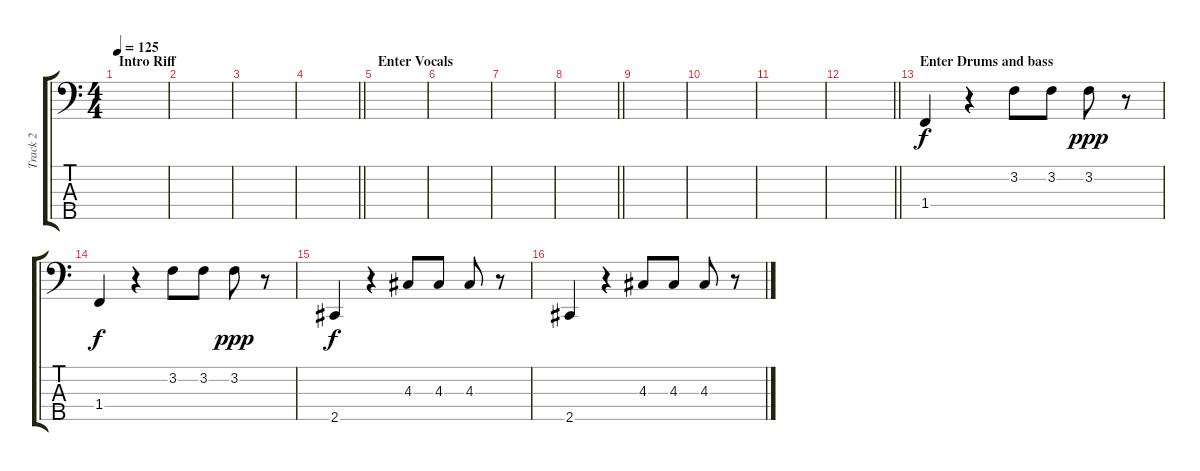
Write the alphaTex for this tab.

\track ("Track 2" "Track 2") {instrument electricbassfinger}
\staff {score tabs}
\tuning (G2 D2 A1 E1 B0) {hide}
\ts (4 4)
\section ("" "Intro Riff")
\tempo 125
\clef f4
\ks c
|
|
|
\barLineRight lightlight
|
\section ("" "Enter Vocals")
|
|
|
\barLineRight lightlight
|
|
|
|
\barLineRight lightlight
|
\section ("" "Enter Drums and bass")
1.4.4 r.4 3.2.8 3.2.8 3.2.8{dy ppp} r.8 |
1.4.4{dy f} r.4 3.2.8 3.2.8 3.2.8{dy ppp} r.8 |
2.5.4{dy f} r.4 4.3.8 4.3.8 4.3.8 r.8 |
2.5.4 r.4 4.3.8 4.3.8 4.3.8 r.8
